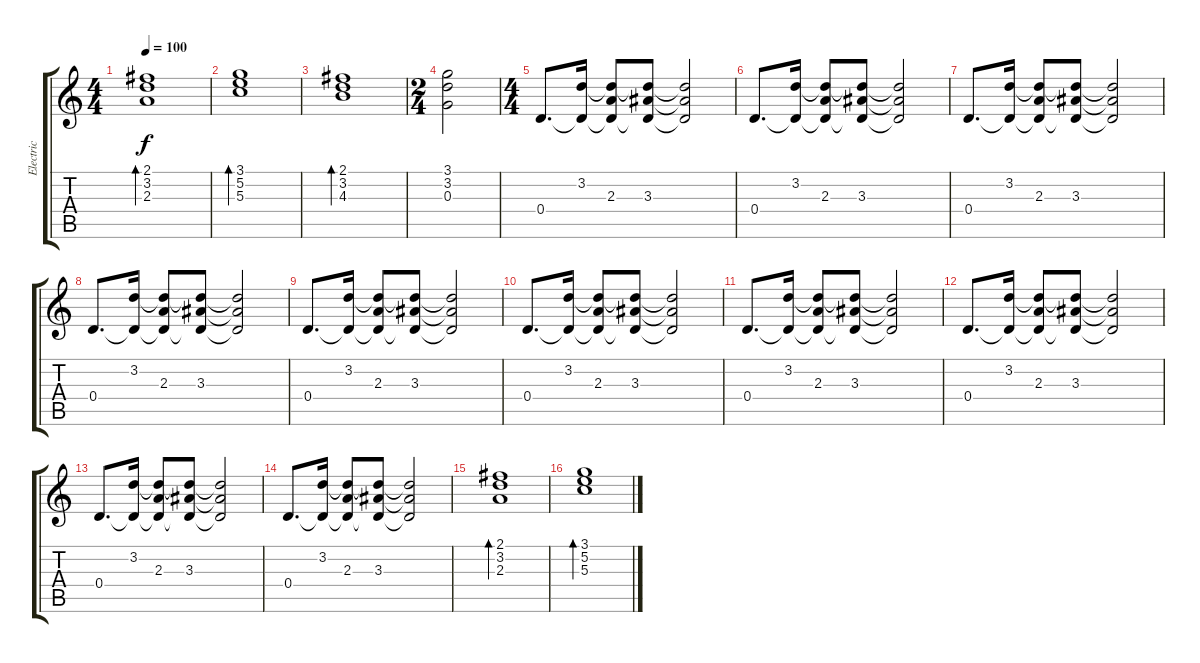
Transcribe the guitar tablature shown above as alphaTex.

\track ("Electric" "Electric") {instrument overdrivenguitar}
\staff {score tabs}
\tuning (E4 B3 G3 D3 A2 E2) {hide}
\ts (4 4)
\tempo 100
\clef g2
\ks c
(2.1 3.2 2.3).1{bd 60 dy f} |
(3.1 5.2 5.3).1{bd 60} |
(2.1 3.2 4.3).1{bd 60} |
\ts (2 4)
(3.1 3.2 0.3).2 |
\ts (4 4)
0.4.8{d} (3.2 0.4{t}).16 (3.2{t} 2.3 0.4{t}).8 (3.2{t} 3.3 0.4{t}).8 (3.2{t} 3.3{t} 0.4{t}).2 |
0.4.8{d} (3.2 0.4{t}).16 (3.2{t} 2.3 0.4{t}).8 (3.2{t} 3.3 0.4{t}).8 (3.2{t} 3.3{t} 0.4{t}).2 |
0.4.8{d} (3.2 0.4{t}).16 (3.2{t} 2.3 0.4{t}).8 (3.2{t} 3.3 0.4{t}).8 (3.2{t} 3.3{t} 0.4{t}).2 |
0.4.8{d} (3.2 0.4{t}).16 (3.2{t} 2.3 0.4{t}).8 (3.2{t} 3.3 0.4{t}).8 (3.2{t} 3.3{t} 0.4{t}).2 |
0.4.8{d} (3.2 0.4{t}).16 (3.2{t} 2.3 0.4{t}).8 (3.2{t} 3.3 0.4{t}).8 (3.2{t} 3.3{t} 0.4{t}).2 |
0.4.8{d} (3.2 0.4{t}).16 (3.2{t} 2.3 0.4{t}).8 (3.2{t} 3.3 0.4{t}).8 (3.2{t} 3.3{t} 0.4{t}).2 |
0.4.8{d} (3.2 0.4{t}).16 (3.2{t} 2.3 0.4{t}).8 (3.2{t} 3.3 0.4{t}).8 (3.2{t} 3.3{t} 0.4{t}).2 |
0.4.8{d} (3.2 0.4{t}).16 (3.2{t} 2.3 0.4{t}).8 (3.2{t} 3.3 0.4{t}).8 (3.2{t} 3.3{t} 0.4{t}).2 |
0.4.8{d} (3.2 0.4{t}).16 (3.2{t} 2.3 0.4{t}).8 (3.2{t} 3.3 0.4{t}).8 (3.2{t} 3.3{t} 0.4{t}).2 |
0.4.8{d} (3.2 0.4{t}).16 (3.2{t} 2.3 0.4{t}).8 (3.2{t} 3.3 0.4{t}).8 (3.2{t} 3.3{t} 0.4{t}).2 |
(2.1 3.2 2.3).1{bd 60} |
(3.1 5.2 5.3).1{bd 60}
